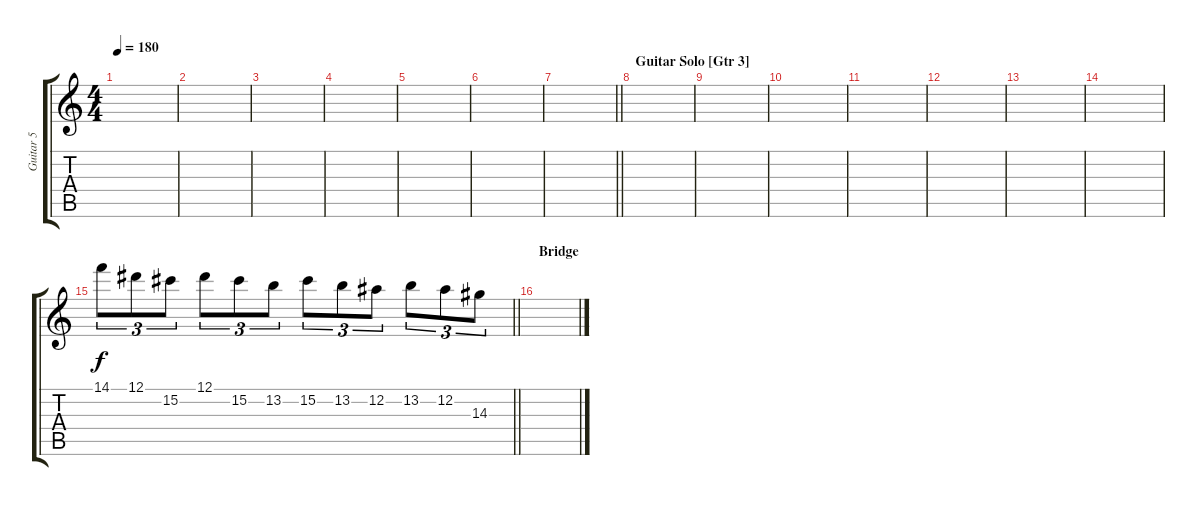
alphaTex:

\track ("Guitar 5" "Guitar 5") {instrument electricguitarclean}
\staff {score tabs}
\tuning (Eb4 Bb3 Gb3 Db3 Ab2 Eb2) {hide}
\ts (4 4)
\tempo 180
\clef g2
\ks c
|
|
|
|
|
|
\barLineRight lightlight
|
\section ("" "Guitar Solo [Gtr 3]")
|
|
|
|
|
|
|
\barLineRight lightlight
14.1.8{tu (3 2) instrument distortionguitar} 12.1.8{tu (3 2)} 15.2.8{tu (3 2)} 12.1.8{tu (3 2)} 15.2.8{tu (3 2)} 13.2.8{tu (3 2)} 15.2.8{tu (3 2)} 13.2.8{tu (3 2)} 12.2.8{tu (3 2)} 13.2.8{tu (3 2)} 12.2.8{tu (3 2)} 14.3.8{tu (3 2)} |
\section ("" "Bridge")
